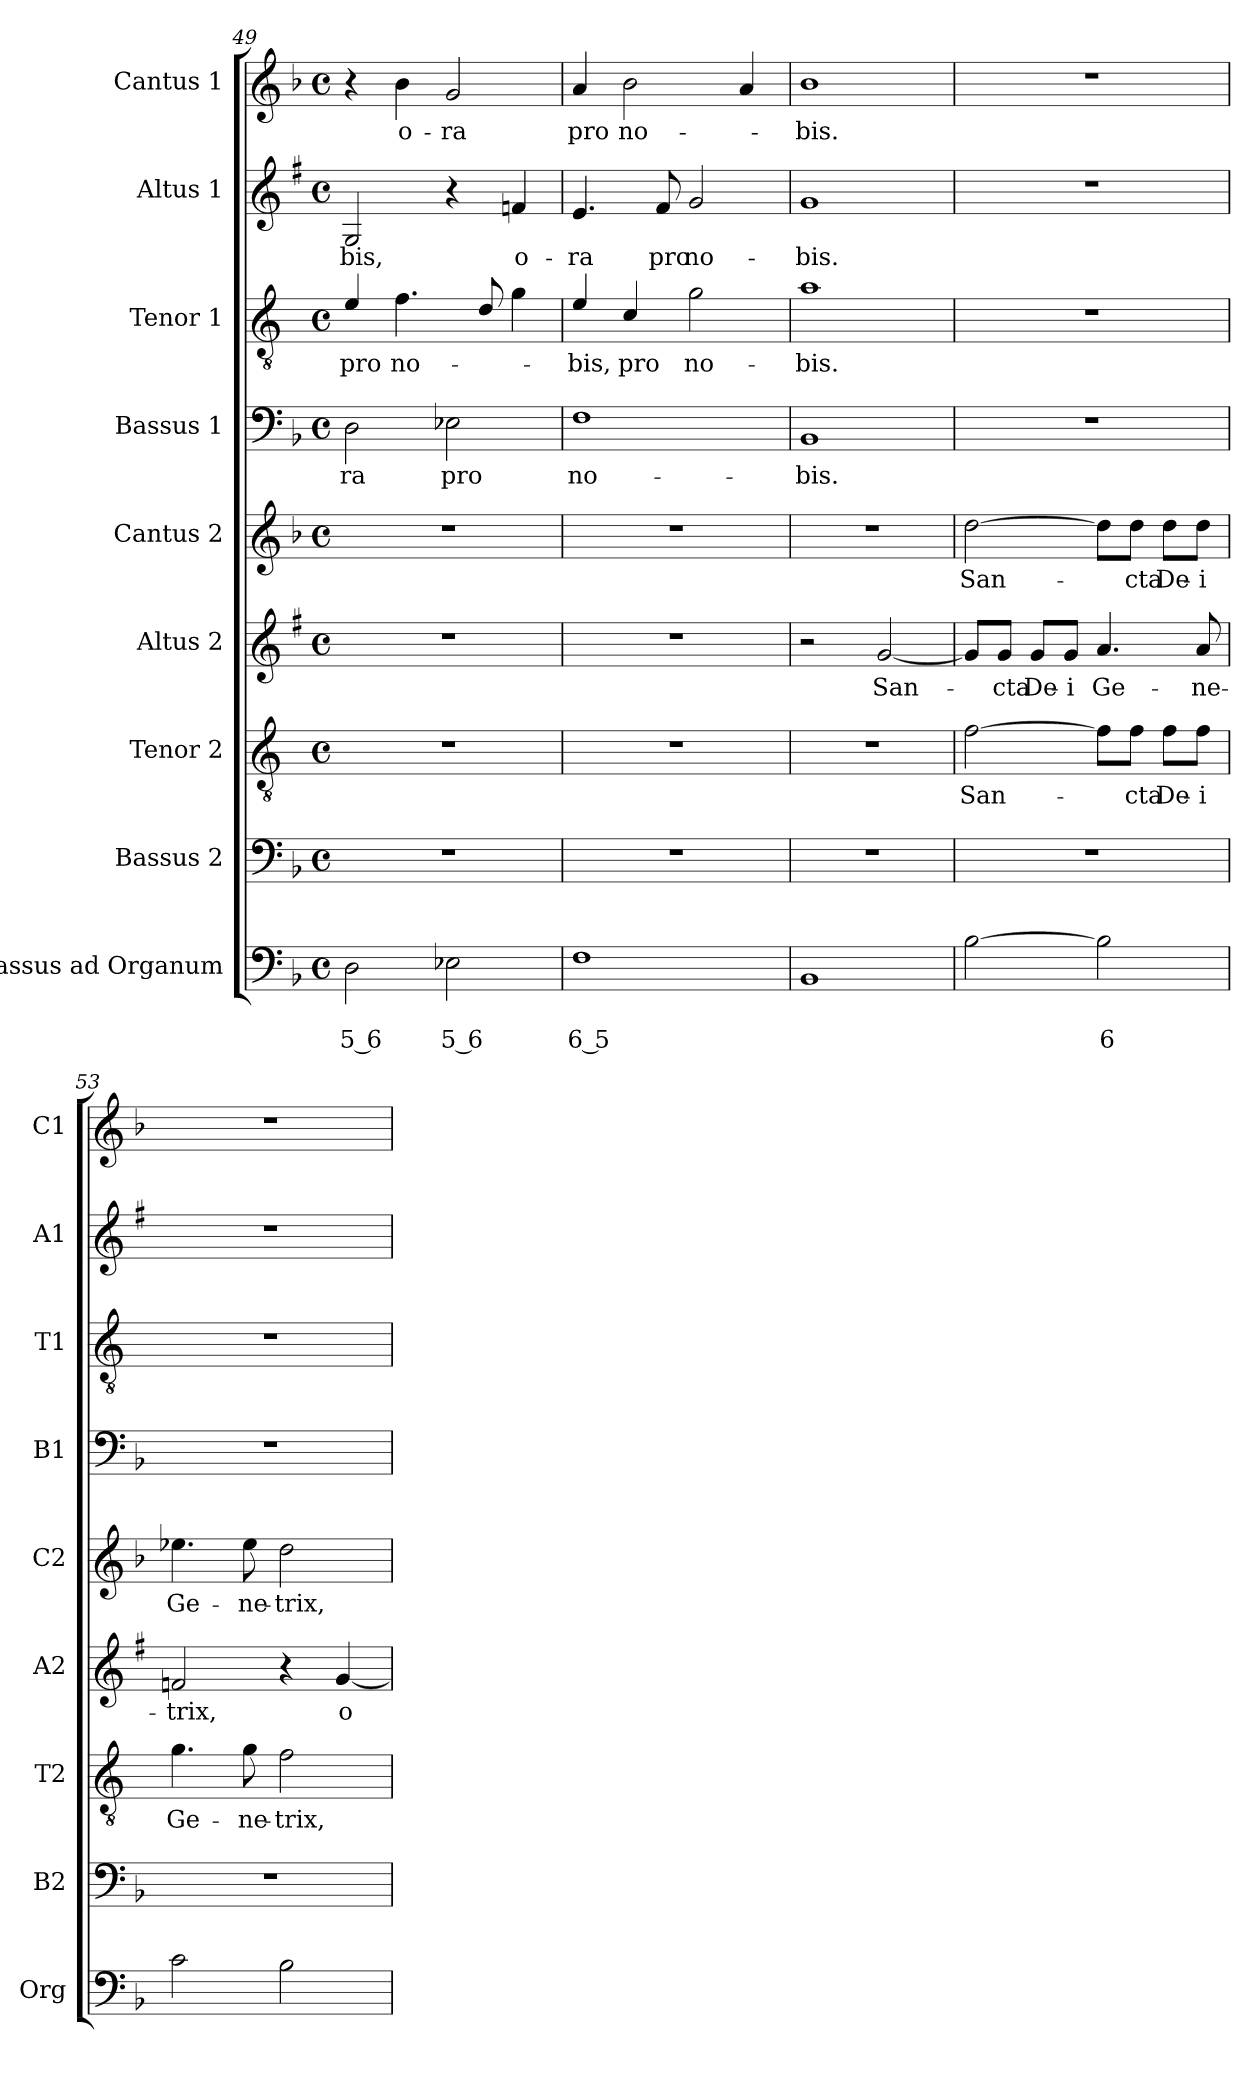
**kern	**text	**text	**kern	**kern	**text	**kern	**text	**kern	**text	**kern	**text	**kern	**text	**kern	**text	**kern	**text
*part9	*part9	*part9	*part8	*part7	*part7	*part6	*part6	*part5	*part5	*part4	*part4	*part3	*part3	*part2	*part2	*part1	*part1
*staff9	*staff9	*staff9	*staff8	*staff7	*staff7	*staff6	*staff6	*staff5	*staff5	*staff4	*staff4	*staff3	*staff3	*staff2	*staff2	*staff1	*staff1
*I"Bassus ad Organum	*	*	*I"Bassus 2	*I"Tenor 2	*	*I"Altus 2	*	*I"Cantus 2	*	*I"Bassus 1	*	*I"Tenor 1	*	*I"Altus 1	*	*I"Cantus 1	*
*I'Org	*	*	*I'B2	*I'T2	*	*I'A2	*	*I'C2	*	*I'B1	*	*I'T1	*	*I'A1	*	*I'C1	*
!!LO:LB:g=z
*clefF4	*	*	*clefF4	*clefGv2	*	*clefG2	*	*clefG2	*	*clefF4	*	*clefGv2	*	*clefG2	*	*clefG2	*
*	*	*	*	*ITrd4c7	*	*ITrd1c2	*	*	*	*	*	*ITrd4c7	*	*ITrd1c2	*	*	*
*k[b-]	*	*	*k[b-]	*k[b-]	*	*k[b-]	*	*k[b-]	*	*k[b-]	*	*k[b-]	*	*k[b-]	*	*k[b-]	*
*F:	*	*	*F:	*F:	*	*F:	*	*F:	*	*F:	*	*F:	*	*F:	*	*F:	*
*M4/4	*	*	*M4/4	*M4/4	*	*M4/4	*	*M4/4	*	*M4/4	*	*M4/4	*	*M4/4	*	*M4/4	*
*met(c)	*	*	*met(c)	*met(c)	*	*met(c)	*	*met(c)	*	*met(c)	*	*met(c)	*	*met(c)	*	*met(c)	*
=49	=49	=49	=49	=49	=49	=49	=49	=49	=49	=49	=49	=49	=49	=49	=49	=49	=49
!	!	!LO:LY:b	!	!	!	!	!	!	!	!	!LO:LY:b	!	!LO:LY:b	!	!LO:LY:b	!	!
2D\	.	5 6	1r	1r	.	1r	.	1r	.	2D\	-ra	4A/	pro	2F/	-bis,	4r	.
!	!	!	!	!	!	!	!	!	!	!	!	!	!LO:LY:b	!	!	!	!LO:LY:b
.	.	.	.	.	.	.	.	.	.	.	.	4.B-\	no-	.	.	4b-\	o-
!	!	!LO:LY:b	!	!	!	!	!	!	!	!	!LO:LY:b	!	!	!	!	!	!LO:LY:b
2E-X\	.	5 6	.	.	.	.	.	.	.	2E-X\	pro	.	.	4r	.	2g/	-ra
.	.	.	.	.	.	.	.	.	.	.	.	8G/	.	.	.	.	.
!	!	!	!	!	!	!	!	!	!	!	!	!	!	!	!LO:LY:b	!	!
.	.	.	.	.	.	.	.	.	.	.	.	4c\	.	4e-X/	o-	.	.
=50	=50	=50	=50	=50	=50	=50	=50	=50	=50	=50	=50	=50	=50	=50	=50	=50	=50
!	!	!LO:LY:b	!	!	!	!	!	!	!	!	!LO:LY:b	!	!LO:LY:b	!	!LO:LY:b	!	!LO:LY:b
1F	.	6 5	1r	1r	.	1r	.	1r	.	1F	no-	4A/	-bis,	4.d/	-ra	4a/	pro
!	!	!	!	!	!	!	!	!	!	!	!	!	!LO:LY:b	!	!	!	!LO:LY:b
.	.	.	.	.	.	.	.	.	.	.	.	4F/	pro	.	.	2b-\	no-
!	!	!	!	!	!	!	!	!	!	!	!	!	!	!	!LO:LY:b	!	!
.	.	.	.	.	.	.	.	.	.	.	.	.	.	8e/	pro	.	.
!	!	!	!	!	!	!	!	!	!	!	!	!	!LO:LY:b	!	!LO:LY:b	!	!
.	.	.	.	.	.	.	.	.	.	.	.	2c\	no-	2f/	no-	.	.
.	.	.	.	.	.	.	.	.	.	.	.	.	.	.	.	4a/	.
=51	=51	=51	=51	=51	=51	=51	=51	=51	=51	=51	=51	=51	=51	=51	=51	=51	=51
!	!	!	!	!	!	!	!	!	!	!	!LO:LY:b	!	!LO:LY:b	!	!LO:LY:b	!	!LO:LY:b
1BB-	.	.	1r	1r	.	2r	.	1r	.	1BB-	-bis.	1d	-bis.	1f	-bis.	1b-	-bis.
!	!	!	!	!	!	!	!LO:LY:b	!	!	!	!	!	!	!	!	!	!
.	.	.	.	.	.	[2f/	San-	.	.	.	.	.	.	.	.	.	.
=52	=52	=52	=52	=52	=52	=52	=52	=52	=52	=52	=52	=52	=52	=52	=52	=52	=52
!	!	!	!	!	!LO:LY:b	!	!	!	!LO:LY:b	!	!	!	!	!	!	!	!
[2B-\	.	.	1r	[2B-\	San-	8f/L]	.	[2dd\	San-	1r	.	1r	.	1r	.	1r	.
!	!	!	!	!	!	!	!LO:LY:b	!	!	!	!	!	!	!	!	!	!
.	.	.	.	.	.	8f/J	-cta	.	.	.	.	.	.	.	.	.	.
!	!	!	!	!	!	!	!LO:LY:b	!	!	!	!	!	!	!	!	!	!
.	.	.	.	.	.	8f/L	De-	.	.	.	.	.	.	.	.	.	.
!	!	!	!	!	!	!	!LO:LY:b	!	!	!	!	!	!	!	!	!	!
.	.	.	.	.	.	8f/J	-i	.	.	.	.	.	.	.	.	.	.
!	!	!LO:LY:b	!	!	!	!	!LO:LY:b	!	!	!	!	!	!	!	!	!	!
2B-\]	.	6	.	8B-\L]	.	4.g/	Ge-	8dd\L]	.	.	.	.	.	.	.	.	.
!	!	!	!	!	!LO:LY:b	!	!	!	!LO:LY:b	!	!	!	!	!	!	!	!
.	.	.	.	8B-\J	-cta	.	.	8dd\J	-cta	.	.	.	.	.	.	.	.
!	!	!	!	!	!LO:LY:b	!	!	!	!LO:LY:b	!	!	!	!	!	!	!	!
.	.	.	.	8B-\L	De-	.	.	8dd\L	De-	.	.	.	.	.	.	.	.
!	!	!	!	!	!LO:LY:b	!	!LO:LY:b	!	!LO:LY:b	!	!	!	!	!	!	!	!
.	.	.	.	8B-\J	-i	8g/	-ne-	8dd\J	-i	.	.	.	.	.	.	.	.
=53	=53	=53	=53	=53	=53	=53	=53	=53	=53	=53	=53	=53	=53	=53	=53	=53	=53
!	!	!	!	!	!LO:LY:b	!	!LO:LY:b	!	!LO:LY:b	!	!	!	!	!	!	!	!
2c\	.	.	1r	4.c\	Ge-	2e-X/	-trix,	4.ee-X\	Ge-	1r	.	1r	.	1r	.	1r	.
!	!	!	!	!	!LO:LY:b	!	!	!	!LO:LY:b	!	!	!	!	!	!	!	!
.	.	.	.	8c\	-ne-	.	.	8ee-\	-ne-	.	.	.	.	.	.	.	.
!	!	!	!	!	!LO:LY:b	!	!	!	!LO:LY:b	!	!	!	!	!	!	!	!
2B-\	.	.	.	2B-\	-trix,	4r	.	2dd\	-trix,	.	.	.	.	.	.	.	.
!	!	!	!	!	!	!	!LO:LY:b	!	!	!	!	!	!	!	!	!	!
.	.	.	.	.	.	[4f/	o-	.	.	.	.	.	.	.	.	.	.
=	=	=	=	=	=	=	=	=	=	=	=	=	=	=	=	=	=
*-	*-	*-	*-	*-	*-	*-	*-	*-	*-	*-	*-	*-	*-	*-	*-	*-	*-
